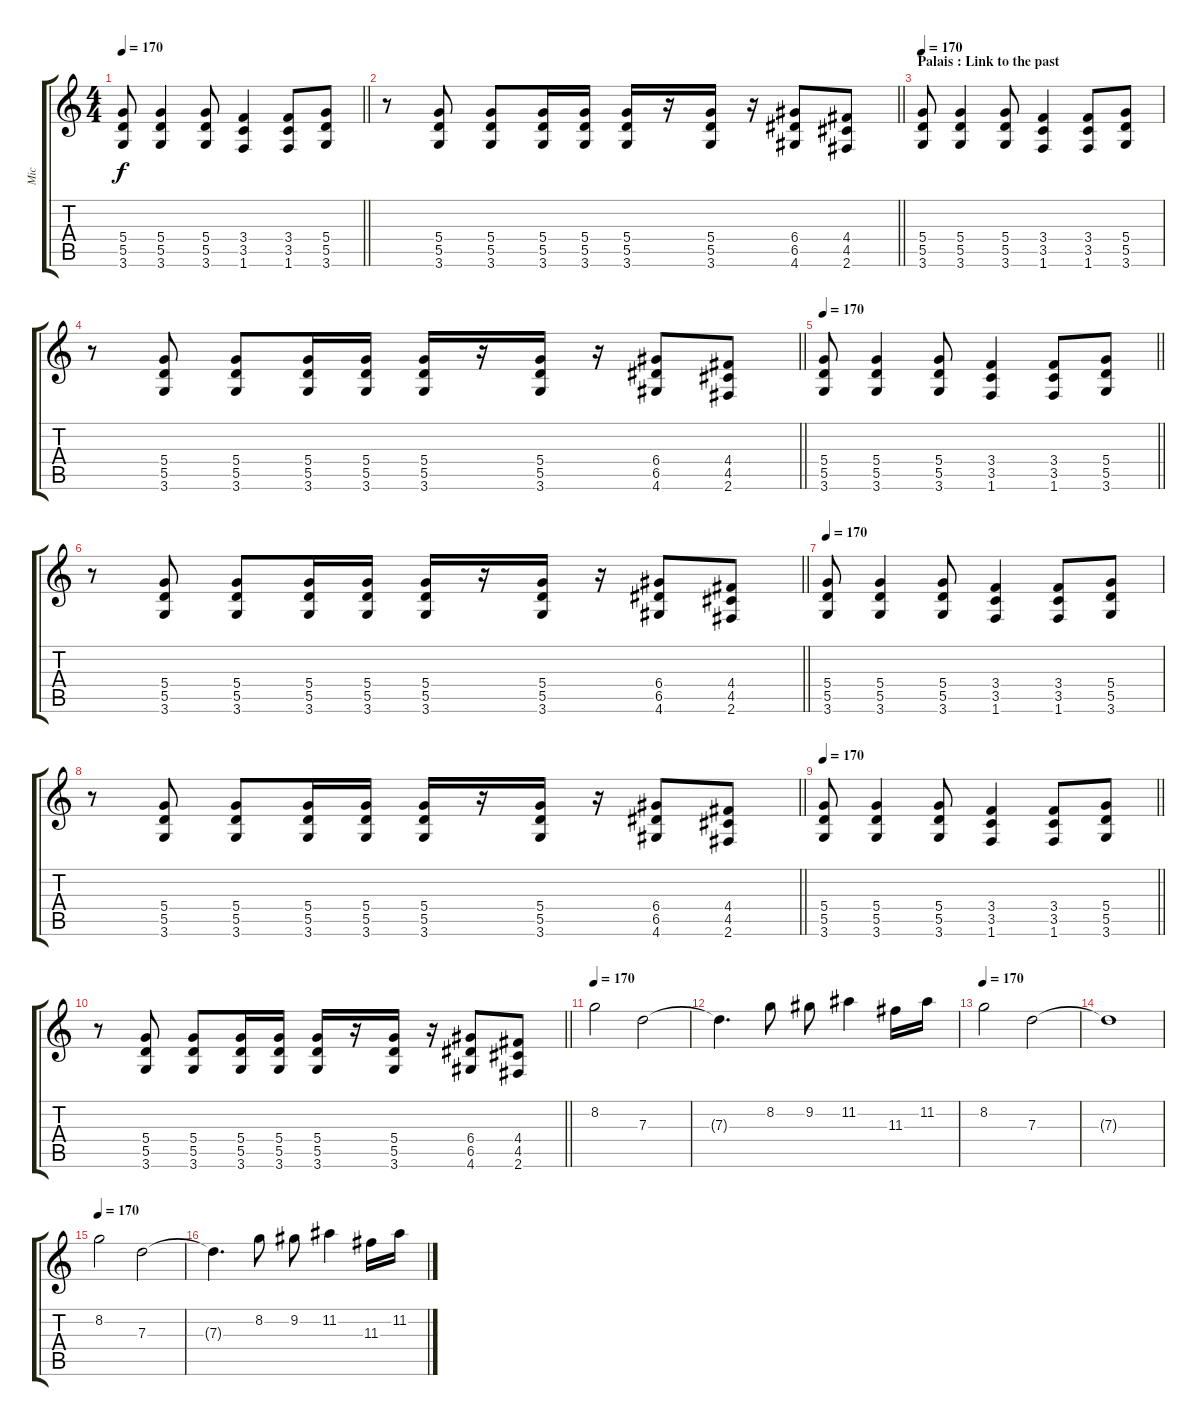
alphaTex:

\track ("Mic" "Mic") {instrument distortionguitar}
\staff {score tabs}
\tuning (E4 B3 G3 D3 A2 E2) {hide}
\ts (4 4)
\tempo 170
\clef g2
\barLineRight lightlight
\ks c
(5.4 5.5 3.6).8{dy f} (5.4 5.5 3.6).4 (5.4 5.5 3.6).8 (3.4 3.5 1.6).4 (3.4 3.5 1.6).8 (5.4 5.5 3.6).8 |
\barLineRight lightlight
r.8 (5.4 5.5 3.6).8 (5.4 5.5 3.6).8 (5.4 5.5 3.6).16 (5.4 5.5 3.6).16 (5.4 5.5 3.6).16 r.16 (5.4 5.5 3.6).16 r.16 (6.4 6.5 4.6).8 (4.4 4.5 2.6).8 |
\section ("" "Palais : Link to the past")
\tempo 170
(5.4 5.5 3.6).8 (5.4 5.5 3.6).4 (5.4 5.5 3.6).8 (3.4 3.5 1.6).4 (3.4 3.5 1.6).8 (5.4 5.5 3.6).8 |
\barLineRight lightlight
r.8 (5.4 5.5 3.6).8 (5.4 5.5 3.6).8 (5.4 5.5 3.6).16 (5.4 5.5 3.6).16 (5.4 5.5 3.6).16 r.16 (5.4 5.5 3.6).16 r.16 (6.4 6.5 4.6).8 (4.4 4.5 2.6).8 |
\tempo 170
\barLineRight lightlight
(5.4 5.5 3.6).8 (5.4 5.5 3.6).4 (5.4 5.5 3.6).8 (3.4 3.5 1.6).4 (3.4 3.5 1.6).8 (5.4 5.5 3.6).8 |
\barLineRight lightlight
r.8 (5.4 5.5 3.6).8 (5.4 5.5 3.6).8 (5.4 5.5 3.6).16 (5.4 5.5 3.6).16 (5.4 5.5 3.6).16 r.16 (5.4 5.5 3.6).16 r.16 (6.4 6.5 4.6).8 (4.4 4.5 2.6).8 |
\tempo 170
(5.4 5.5 3.6).8 (5.4 5.5 3.6).4 (5.4 5.5 3.6).8 (3.4 3.5 1.6).4 (3.4 3.5 1.6).8 (5.4 5.5 3.6).8 |
\barLineRight lightlight
r.8 (5.4 5.5 3.6).8 (5.4 5.5 3.6).8 (5.4 5.5 3.6).16 (5.4 5.5 3.6).16 (5.4 5.5 3.6).16 r.16 (5.4 5.5 3.6).16 r.16 (6.4 6.5 4.6).8 (4.4 4.5 2.6).8 |
\tempo 170
\barLineRight lightlight
(5.4 5.5 3.6).8 (5.4 5.5 3.6).4 (5.4 5.5 3.6).8 (3.4 3.5 1.6).4 (3.4 3.5 1.6).8 (5.4 5.5 3.6).8 |
\barLineRight lightlight
r.8 (5.4 5.5 3.6).8 (5.4 5.5 3.6).8 (5.4 5.5 3.6).16 (5.4 5.5 3.6).16 (5.4 5.5 3.6).16 r.16 (5.4 5.5 3.6).16 r.16 (6.4 6.5 4.6).8 (4.4 4.5 2.6).8 |
\tempo 170
8.2.2 7.3.2 |
7.3{t}.4{d} 8.2.8 9.2.8 11.2.4 11.3.16 11.2.16 |
\tempo 170
8.2.2 7.3.2 |
7.3{t}.1 |
\tempo 170
8.2.2 7.3.2 |
7.3{t}.4{d} 8.2.8 9.2.8 11.2.4 11.3.16 11.2.16
